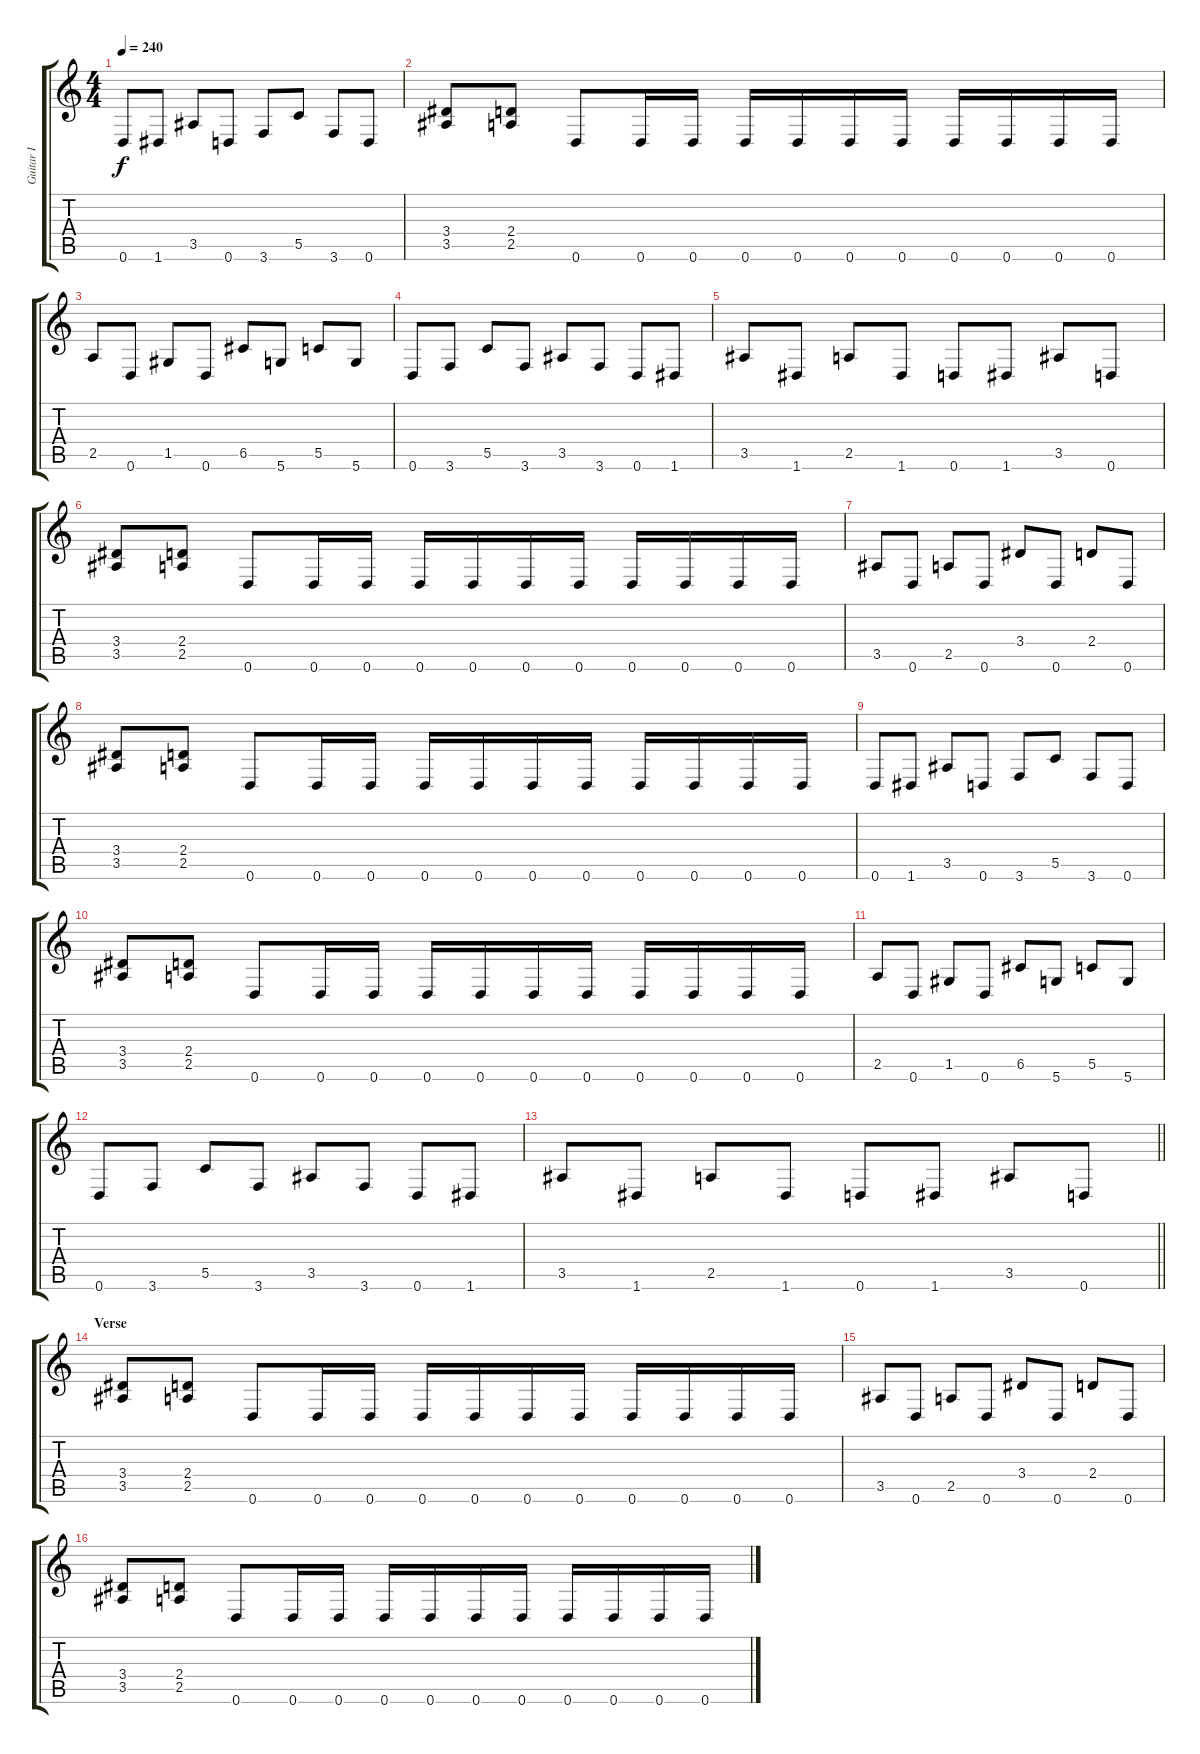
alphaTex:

\track ("Guitar I" "Guitar I") {instrument distortionguitar}
\staff {score tabs}
\tuning (D4 A3 F3 C3 G2 D2) {hide}
\ts (4 4)
\tempo 240
\clef g2
\ks c
0.6.8{dy f} 1.6.8 3.5.8 0.6.8 3.6.8 5.5.8 3.6.8 0.6.8 |
(3.4 3.5).8 (2.4 2.5).8 0.6.8 0.6.16 0.6.16 0.6.16 0.6.16 0.6.16 0.6.16 0.6.16 0.6.16 0.6.16 0.6.16 |
2.5.8 0.6.8 1.5.8 0.6.8 6.5.8 5.6.8 5.5.8 5.6.8 |
0.6.8 3.6.8 5.5.8 3.6.8 3.5.8 3.6.8 0.6.8 1.6.8 |
3.5.8 1.6.8 2.5.8 1.6.8 0.6.8 1.6.8 3.5.8 0.6.8 |
(3.4 3.5).8 (2.4 2.5).8 0.6.8 0.6.16 0.6.16 0.6.16 0.6.16 0.6.16 0.6.16 0.6.16 0.6.16 0.6.16 0.6.16 |
3.5.8 0.6.8 2.5.8 0.6.8 3.4.8 0.6.8 2.4.8 0.6.8 |
(3.4 3.5).8 (2.4 2.5).8 0.6.8 0.6.16 0.6.16 0.6.16 0.6.16 0.6.16 0.6.16 0.6.16 0.6.16 0.6.16 0.6.16 |
0.6.8 1.6.8 3.5.8 0.6.8 3.6.8 5.5.8 3.6.8 0.6.8 |
(3.4 3.5).8 (2.4 2.5).8 0.6.8 0.6.16 0.6.16 0.6.16 0.6.16 0.6.16 0.6.16 0.6.16 0.6.16 0.6.16 0.6.16 |
2.5.8 0.6.8 1.5.8 0.6.8 6.5.8 5.6.8 5.5.8 5.6.8 |
0.6.8 3.6.8 5.5.8 3.6.8 3.5.8 3.6.8 0.6.8 1.6.8 |
\barLineRight lightlight
3.5.8 1.6.8 2.5.8 1.6.8 0.6.8 1.6.8 3.5.8 0.6.8 |
\section ("" "Verse")
(3.4 3.5).8 (2.4 2.5).8 0.6.8 0.6.16 0.6.16 0.6.16 0.6.16 0.6.16 0.6.16 0.6.16 0.6.16 0.6.16 0.6.16 |
3.5.8 0.6.8 2.5.8 0.6.8 3.4.8 0.6.8 2.4.8 0.6.8 |
(3.4 3.5).8 (2.4 2.5).8 0.6.8 0.6.16 0.6.16 0.6.16 0.6.16 0.6.16 0.6.16 0.6.16 0.6.16 0.6.16 0.6.16
